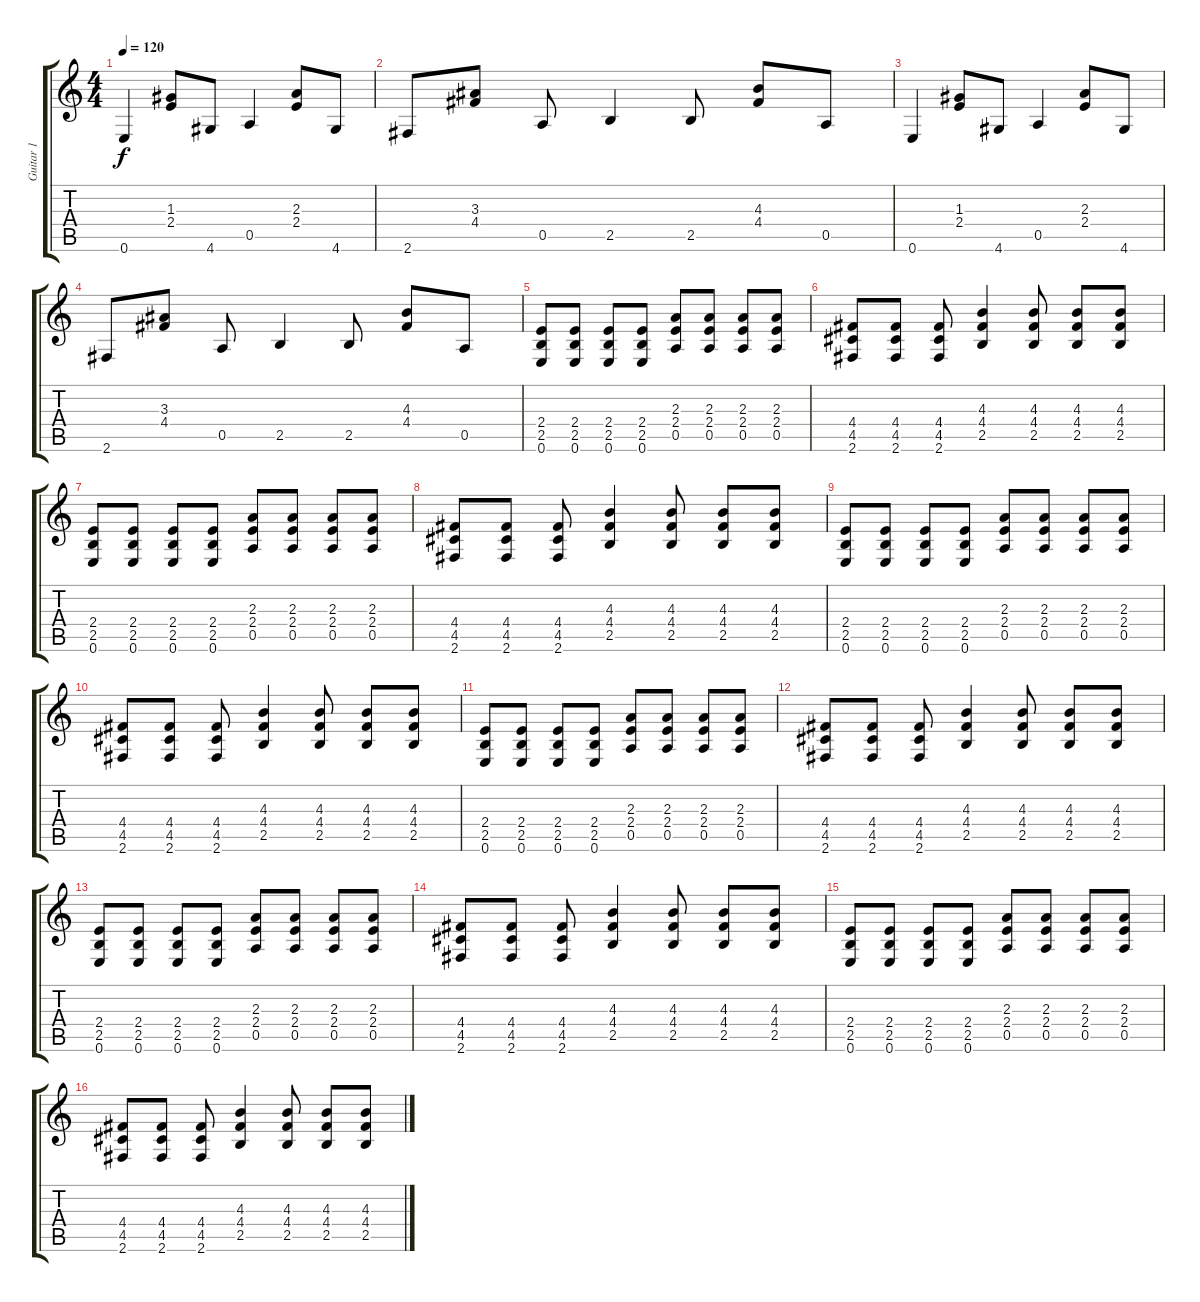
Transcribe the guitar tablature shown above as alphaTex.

\track ("Guitar 1" "Guitar 1") {instrument electricguitarclean}
\staff {score tabs}
\tuning (E4 B3 G3 D3 A2 E2) {hide}
\ts (4 4)
\tempo 120
\clef g2
\ks c
0.6.4{dy f} (1.3 2.4).8 4.6.8 0.5.4 (2.3 2.4).8 4.6.8 |
2.6.8 (3.3 4.4).8 0.5.8 2.5.4 2.5.8 (4.3 4.4).8 0.5.8 |
0.6.4 (1.3 2.4).8 4.6.8 0.5.4 (2.3 2.4).8 4.6.8 |
2.6.8 (3.3 4.4).8 0.5.8 2.5.4 2.5.8 (4.3 4.4).8 0.5.8 |
(2.4 2.5 0.6).8 (2.4 2.5 0.6).8 (2.4 2.5 0.6).8 (2.4 2.5 0.6).8 (2.3 2.4 0.5).8 (2.3 2.4 0.5).8 (2.3 2.4 0.5).8 (2.3 2.4 0.5).8 |
(4.4 4.5 2.6).8 (4.4 4.5 2.6).8 (4.4 4.5 2.6).8 (4.3 4.4 2.5).4 (4.3 4.4 2.5).8 (4.3 4.4 2.5).8 (4.3 4.4 2.5).8 |
(2.4 2.5 0.6).8 (2.4 2.5 0.6).8 (2.4 2.5 0.6).8 (2.4 2.5 0.6).8 (2.3 2.4 0.5).8 (2.3 2.4 0.5).8 (2.3 2.4 0.5).8 (2.3 2.4 0.5).8 |
(4.4 4.5 2.6).8 (4.4 4.5 2.6).8 (4.4 4.5 2.6).8 (4.3 4.4 2.5).4 (4.3 4.4 2.5).8 (4.3 4.4 2.5).8 (4.3 4.4 2.5).8 |
(2.4 2.5 0.6).8 (2.4 2.5 0.6).8 (2.4 2.5 0.6).8 (2.4 2.5 0.6).8 (2.3 2.4 0.5).8 (2.3 2.4 0.5).8 (2.3 2.4 0.5).8 (2.3 2.4 0.5).8 |
(4.4 4.5 2.6).8 (4.4 4.5 2.6).8 (4.4 4.5 2.6).8 (4.3 4.4 2.5).4 (4.3 4.4 2.5).8 (4.3 4.4 2.5).8 (4.3 4.4 2.5).8 |
(2.4 2.5 0.6).8 (2.4 2.5 0.6).8 (2.4 2.5 0.6).8 (2.4 2.5 0.6).8 (2.3 2.4 0.5).8 (2.3 2.4 0.5).8 (2.3 2.4 0.5).8 (2.3 2.4 0.5).8 |
(4.4 4.5 2.6).8 (4.4 4.5 2.6).8 (4.4 4.5 2.6).8 (4.3 4.4 2.5).4 (4.3 4.4 2.5).8 (4.3 4.4 2.5).8 (4.3 4.4 2.5).8 |
(2.4 2.5 0.6).8{instrument distortionguitar} (2.4 2.5 0.6).8 (2.4 2.5 0.6).8 (2.4 2.5 0.6).8 (2.3 2.4 0.5).8 (2.3 2.4 0.5).8 (2.3 2.4 0.5).8 (2.3 2.4 0.5).8 |
(4.4 4.5 2.6).8 (4.4 4.5 2.6).8 (4.4 4.5 2.6).8 (4.3 4.4 2.5).4 (4.3 4.4 2.5).8 (4.3 4.4 2.5).8 (4.3 4.4 2.5).8 |
(2.4 2.5 0.6).8 (2.4 2.5 0.6).8 (2.4 2.5 0.6).8 (2.4 2.5 0.6).8 (2.3 2.4 0.5).8 (2.3 2.4 0.5).8 (2.3 2.4 0.5).8 (2.3 2.4 0.5).8 |
(4.4 4.5 2.6).8 (4.4 4.5 2.6).8 (4.4 4.5 2.6).8 (4.3 4.4 2.5).4 (4.3 4.4 2.5).8 (4.3 4.4 2.5).8 (4.3 4.4 2.5).8
